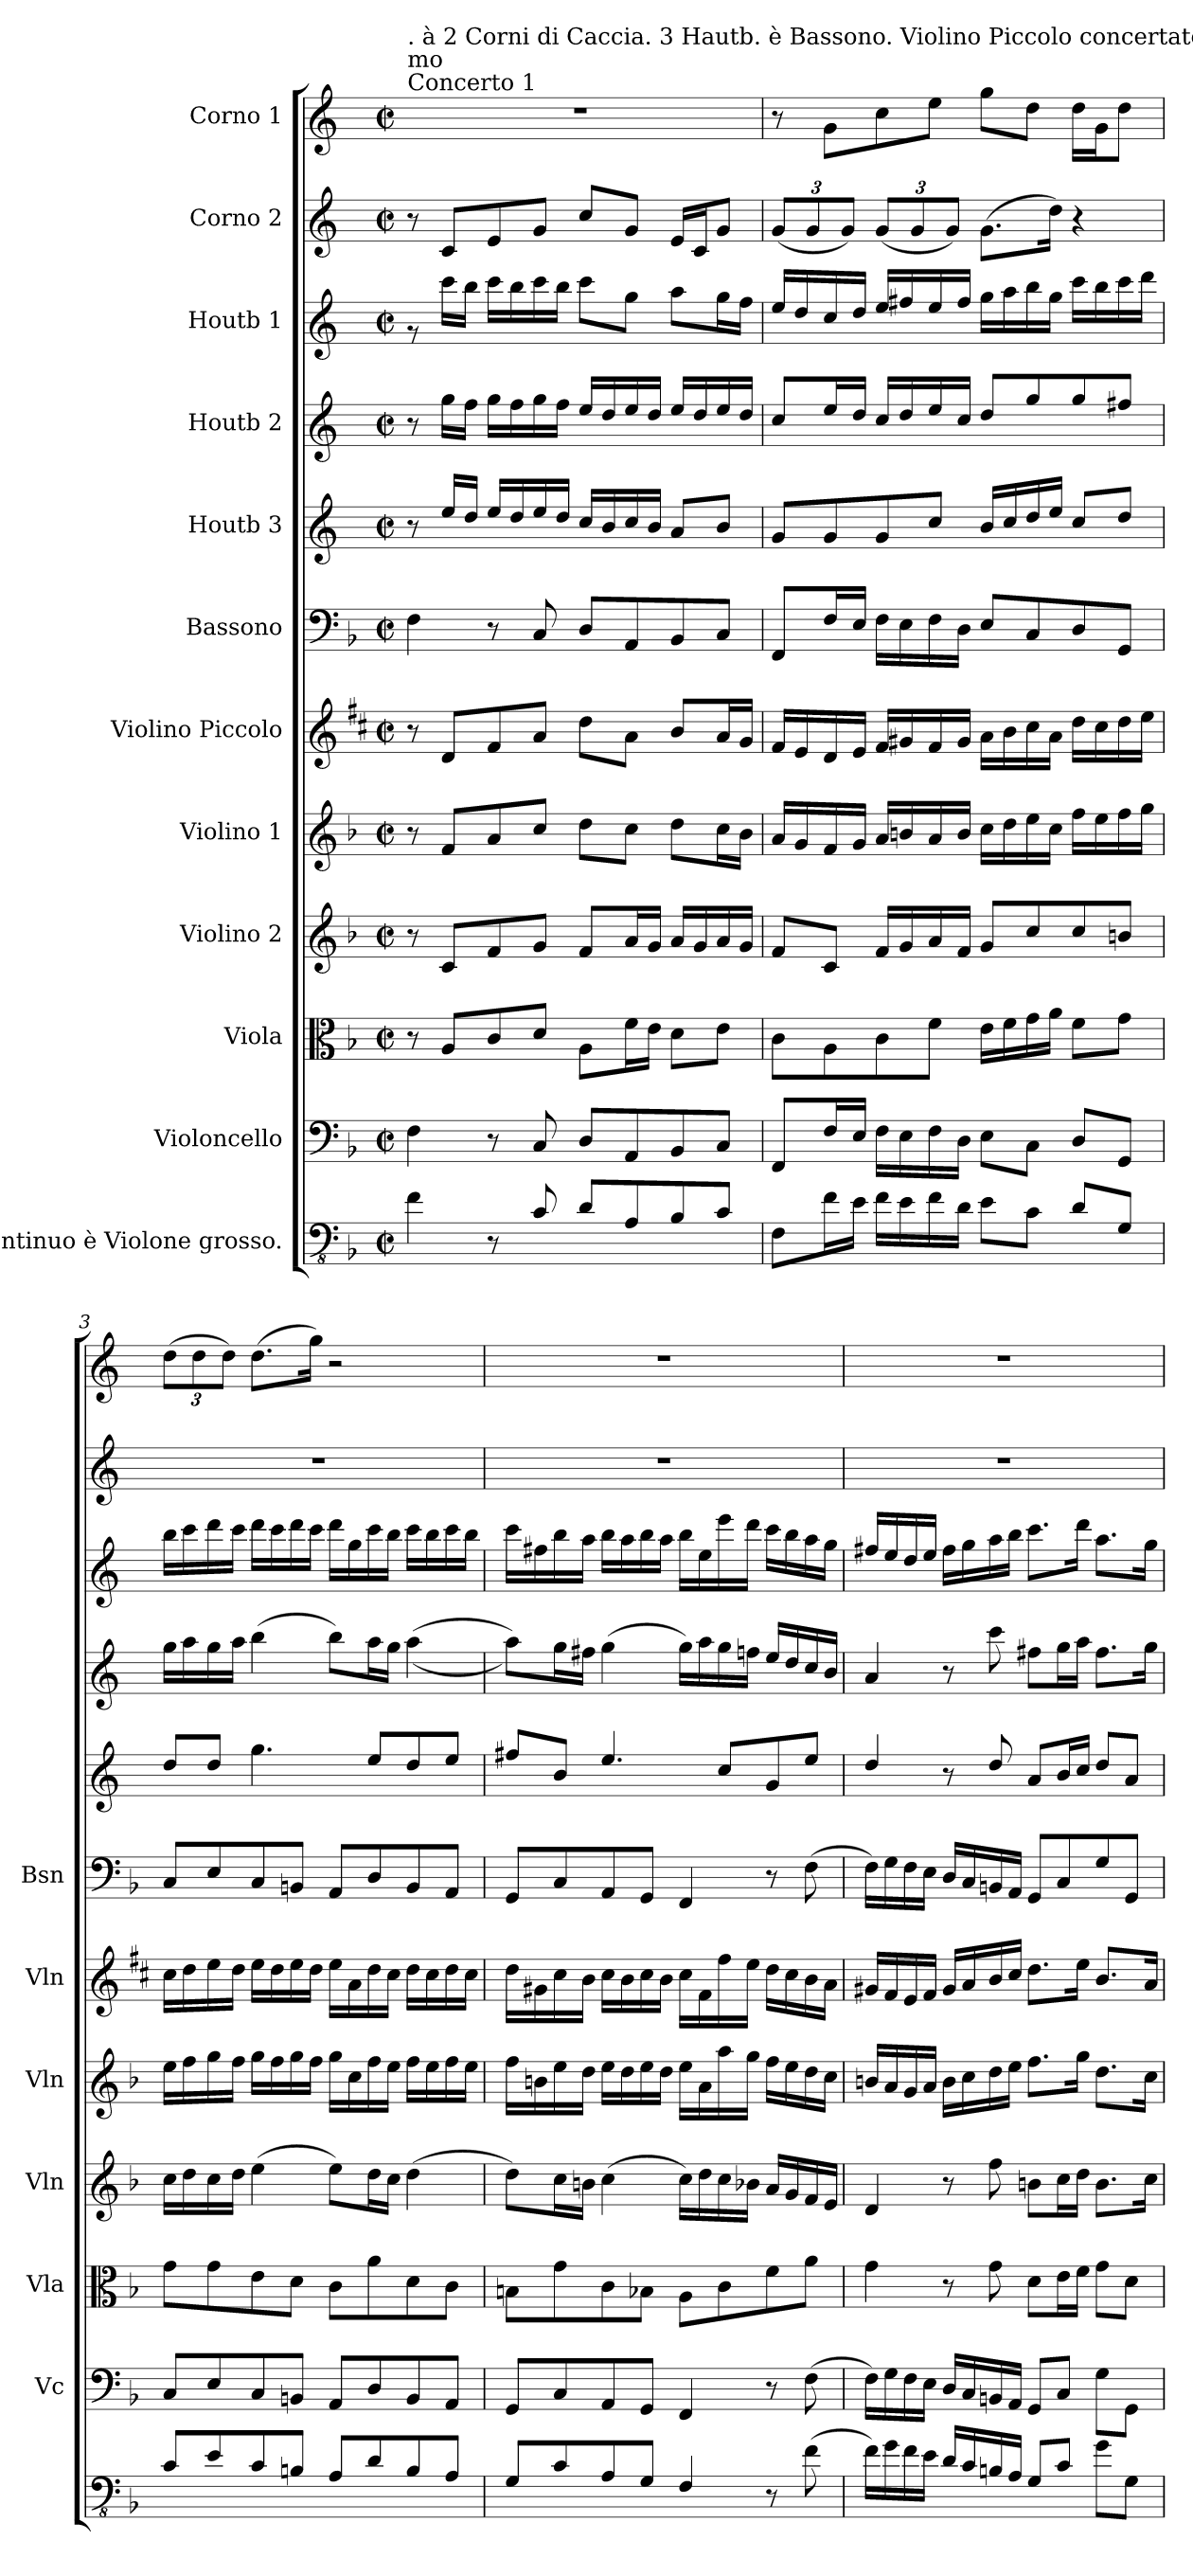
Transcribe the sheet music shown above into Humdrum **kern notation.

**kern	**kern	**kern	**kern	**kern	**kern	**kern	**kern	**kern	**kern	**kern	**kern
*part12	*part11	*part10	*part9	*part8	*part7	*part6	*part5	*part4	*part3	*part2	*part1
*staff12	*staff11	*staff10	*staff9	*staff8	*staff7	*staff6	*staff5	*staff4	*staff3	*staff2	*staff1
*I"Continuo è Violone grosso.	*I"Violoncello	*I"Viola	*I"Violino 2	*I"Violino 1	*I"Violino Piccolo	*I"Bassono	*I"Houtb 3	*I"Houtb 2	*I"Houtb 1	*I"Corno 2	*I"Corno 1
*	*I'Vc	*I'Vla	*I'Vln	*I'Vln	*I'Vln	*I'Bsn	*	*	*	*	*
*clefFv4	*clefF4	*clefC3	*clefG2	*clefG2	*clefG2	*clefF4	*clefG2	*clefG2	*clefG2	*clefG2	*clefG2
*ITrd7c12	*	*	*	*	*ITrd-2c-3	*	*ITrd4c7	*ITrd4c7	*ITrd4c7	*ITrd4c7	*ITrd4c7
*k[b-]	*k[b-]	*k[b-]	*k[b-]	*k[b-]	*k[b-]	*k[b-]	*k[b-]	*k[b-]	*k[b-]	*k[b-]	*k[b-]
*M2/2	*M2/2	*M2/2	*M2/2	*M2/2	*M2/2	*M2/2	*M2/2	*M2/2	*M2/2	*M2/2	*M2/2
*met(c|)	*met(c|)	*met(c|)	*met(c|)	*met(c|)	*met(c|)	*met(c|)	*met(c|)	*met(c|)	*met(c|)	*met(c|)	*met(c|)
=1	=1	=1	=1	=1	=1	=1	=1	=1	=1	=1	=1
!	!	!	!	!	!	!	!	!	!	!	!LO:TX:a:t=Concerto 1
!	!	!	!	!	!	!	!	!	!	!	!LO:TX:a:t=mo
!	!	!	!	!	!	!	!	!	!	!	!LO:TX:a:t=. à 2 Corni di Caccia. 3 Hautb. è Bassono. Violino Piccolo concertato. 2 Violini, una Viola è Violoncello, col Basso Continuo.
4FF\	4F\	8r	8r	8r	8r	4F\	8r	8r	8rg	8r	1r
.	.	8A/L	8c/L	8f/L	8f/L	.	16a/LL	16cc\LL	16ff\LL	8F/L	.
.	.	.	.	.	.	.	16g/JJ	16b-\JJ	16ee\JJ	.	.
8r	8r	8c/	8f/	8a/	8a/	8r	16a/LL	16cc\LL	16ff\LL	8A/	.
.	.	.	.	.	.	.	16g/	16b-\	16ee\	.	.
8CC/	8C/	8d/J	8g/J	8cc/J	8cc/J	8C/	16a/	16cc\	16ff\	8c/J	.
.	.	.	.	.	.	.	16g/JJ	16b-\JJ	16ee\JJ	.	.
8DD/L	8D/L	8A\L	8f/L	8dd\L	8ff\L	8D/L	16f/LL	16a/LL	8ff\L	8f/L	.
.	.	.	.	.	.	.	16e/	16g/	.	.	.
8AAA/	8AA/	16f\L	16a/L	8cc\J	8cc\J	8AA/	16f/	16a/	8cc\J	8c/J	.
.	.	16e\JJ	16g/JJ	.	.	.	16e/JJ	16g/JJ	.	.	.
8BBB-/	8BB-/	8d\L	16a/LL	8dd\L	8dd/L	8BB-/	8d/L	16a/LL	8dd\L	16A/LL	.
.	.	.	16g/	.	.	.	.	16g/	.	16F/J	.
8CC/J	8C/J	8e\J	16a/	16cc\L	16cc/L	8C/J	8e/J	16a/	16cc\L	8c/J	.
.	.	.	16g/JJ	16b-\JJ	16b-/JJ	.	.	16g/JJ	16b-\JJ	.	.
=2	=2	=2	=2	=2	=2	=2	=2	=2	=2	=2	=2
*	*	*	*	*	*	*	*	*	*	*Xbrackettup	*
8FFF/L	8FF/L	8c\L	8f/L	16a/LL	16a/LL	8FF/L	8c/L	8f/L	16a/LL	(12c/L	8r
.	.	.	.	16g/	16g/	.	.	.	16g/	.	.
.	.	.	.	.	.	.	.	.	.	12c/	.
16FF\L	16F/L	8A\	8c/J	16f/	16f/	16F/L	8c/	16a/L	16f/	.	8c\L
.	.	.	.	.	.	.	.	.	.	12c/J)	.
16EE\JJ	16E/JJ	.	.	16g/JJ	16g/JJ	16E/JJ	.	16g/JJ	16g/JJ	.	.
16FF\LL	16F\LL	8c\	16f/LL	16a/LL	16a/LL	16F\LL	8c/	16f/LL	16a/LL	(12c/L	8f\
16EE\	16E\	.	16g/	16bn/	16bn/	16E\	.	16g/	16bn/	.	.
.	.	.	.	.	.	.	.	.	.	12c/	.
16FF\	16F\	8f\J	16a/	16a/	16a/	16F\	8f/J	16a/	16a/	.	8a\J
.	.	.	.	.	.	.	.	.	.	12c/J)	.
16DD\JJ	16D\JJ	.	16f/JJ	16b/JJ	16b/JJ	16D\JJ	.	16f/JJ	16b/JJ	.	.
8EE\L	8E\L	16e\LL	8g/L	16cc\LL	16cc\LL	8E/L	16e/LL	8g/L	16cc\LL	(8.c\L	8cc\L
.	.	16f\	.	16dd\	16dd\	.	16f/	.	16dd\	.	.
8CC\J	8C\J	16g\	8cc/	16ee\	16ee\	8C/	16g/	8cc/	16ee\	.	8g\J
.	.	16a\JJ	.	16cc\JJ	16cc\JJ	.	16a/JJ	.	16cc\JJ	16g\Jk)	.
8DD/L	8D/L	8f\L	8cc/	16ff\LL	16ff\LL	8D/	8f/L	8cc/	16ff\LL	4r	16g\LL
.	.	.	.	16ee\	16ee\	.	.	.	16ee\	.	16c\J
8GGG/J	8GG/J	8g\J	8bn/J	16ff\	16ff\	8GG/J	8g/J	8bn/J	16ff\	.	8g\J
.	.	.	.	16gg\JJ	16gg\JJ	.	.	.	16gg\JJ	.	.
=3	=3	=3	=3	=3	=3	=3	=3	=3	=3	=3	=3
*	*	*	*	*	*	*	*	*	*	*	*Xbrackettup
8CC/L	8C/L	8g\L	16cc\LL	16ee\LL	16ee\LL	8C/L	8g/L	16cc\LL	16ee\LL	1r	(12g\L
.	.	.	16dd\	16ff\	16ff\	.	.	16dd\	16ff\	.	.
.	.	.	.	.	.	.	.	.	.	.	12g\
8EE/	8E/	8g\	16cc\	16gg\	16gg\	8E/	8g/J	16cc\	16gg\	.	.
.	.	.	.	.	.	.	.	.	.	.	12g\J)
.	.	.	16dd\JJ	16ff\JJ	16ff\JJ	.	.	16dd\JJ	16ff\JJ	.	.
8CC/	8C/	8e\	(4ee\	16gg\LL	16gg\LL	8C/	4.cc\	(4ee\	16gg\LL	.	(8.g\L
.	.	.	.	16ff\	16ff\	.	.	.	16ff\	.	.
8BBBn/J	8BBn/J	8d\J	.	16gg\	16gg\	8BBn/J	.	.	16gg\	.	.
.	.	.	.	16ff\JJ	16ff\JJ	.	.	.	16ff\JJ	.	16cc\Jk)
8AAA/L	8AA/L	8c\L	8ee\L)	16gg\LL	16gg\LL	8AA/L	.	8ee\L)	16gg\LL	.	2r
.	.	.	.	16cc\	16cc\	.	.	.	16cc\	.	.
8DD/	8D/	8a\	16dd\L	16ff\	16ff\	8D/	8a/L	16dd\L	16ff\	.	.
.	.	.	16cc\JJ	16ee\JJ	16ee\JJ	.	.	16cc\JJ	16ee\JJ	.	.
8BBB/	8BB/	8d\	(4dd\	16ff\LL	16ff\LL	8BB/	8g/	((4dd\	16ff\LL	.	.
.	.	.	.	16ee\	16ee\	.	.	.	16ee\	.	.
8AAA/J	8AA/J	8c\J	.	16ff\	16ff\	8AA/J	8a/J	.	16ff\	.	.
.	.	.	.	16ee\JJ	16ee\JJ	.	.	.	16ee\JJ	.	.
=4	=4	=4	=4	=4	=4	=4	=4	=4	=4	=4	=4
8GGG/L	8GG/L	8Bn\L	8dd\L)	16ff\LL	16ff\LL	8GG/L	8bn/L	8dd\L))	16ff\LL	1r	1r
.	.	.	.	16bn\	16bn\	.	.	.	16bn\	.	.
8CC/	8C/	8g\	16cc\L	16ee\	16ee\	8C/	8e/J	16cc\L	16ee\	.	.
.	.	.	16bn\JJ	16dd\JJ	16dd\JJ	.	.	16bn\JJ	16dd\JJ	.	.
8AAA/	8AA/	8c\	(4cc\	16ee\LL	16ee\LL	8AA/	4.a/	(4cc\	16ee\LL	.	.
.	.	.	.	16dd\	16dd\	.	.	.	16dd\	.	.
8GGG/J	8GG/J	8B-X\J	.	16ee\	16ee\	8GG/J	.	.	16ee\	.	.
.	.	.	.	16dd\JJ	16dd\JJ	.	.	.	16dd\JJ	.	.
4FFF/	4FF/	8A\L	16cc\LL)	16ee\LL	16ee\LL	4FF/	.	16cc\LL)	16ee\LL	.	.
.	.	.	16dd\	16a\	16a\	.	.	16dd\	16a\	.	.
.	.	8c\	16cc\	16aa\	16aa\	.	8f/L	16cc\	16aa\	.	.
.	.	.	16b-X\JJ	16gg\JJ	16gg\JJ	.	.	16b-X\JJ	16gg\JJ	.	.
8r	8r	8f\	16a/LL	16ff\LL	16ff\LL	8r	8c/	16a/LL	16ff\LL	.	.
.	.	.	16g/	16ee\	16ee\	.	.	16g/	16ee\	.	.
(8FF\	(8F\	8a\J	16f/	16dd\	16dd\	(8F\	8a/J	16f/	16dd\	.	.
.	.	.	16e/JJ	16cc\JJ	16cc\JJ	.	.	16e/JJ	16cc\JJ	.	.
=5	=5	=5	=5	=5	=5	=5	=5	=5	=5	=5	=5
16FF\LL)	16F\LL)	4g\	4d/	16bn/LL	16bn/LL	16F\LL)	4g/	4d/	16bn/LL	1r	1r
16GG\	16G\	.	.	16a/	16a/	16G\	.	.	16a/	.	.
16FF\	16F\	.	.	16g/	16g/	16F\	.	.	16g/	.	.
16EE\JJ	16E\JJ	.	.	16a/JJ	16a/JJ	16E\JJ	.	.	16a/JJ	.	.
16DD/LL	16D/LL	8r	8r	16b\LL	16b/LL	16D/LL	8r	8r	16b\LL	.	.
16CC/	16C/	.	.	16cc\	16cc/	16C/	.	.	16cc\	.	.
16BBBn/	16BBn/	8g\	8ff\	16dd\	16dd/	16BBn/	8g/	8ff\	16dd\	.	.
16AAA/JJ	16AA/JJ	.	.	16ee\JJ	16ee/JJ	16AA/JJ	.	.	16ee\JJ	.	.
8GGG/L	8GG/L	8d\L	8bn\L	8.ff\L	8.ff\L	8GG/L	8d/L	8bn\L	8.ff\L	.	.
8CC/J	8C/J	16e\L	16cc\L	.	.	8C/	16e/L	16cc\L	.	.	.
.	.	16f\JJ	16dd\JJ	16gg\Jk	16gg\Jk	.	16f/JJ	16dd\JJ	16gg\Jk	.	.
8GG\L	8G\L	8g\L	8.b\L	8.dd\L	8.dd/L	8G/	8g/L	8.b\L	8.dd\L	.	.
8GGG\J	8GG\J	8d\J	.	.	.	8GG/J	8d/J	.	.	.	.
.	.	.	16cc\Jk	16cc\Jk	16cc/Jk	.	.	16cc\Jk	16cc\Jk	.	.
=	=	=	=	=	=	=	=	=	=	=	=
*-	*-	*-	*-	*-	*-	*-	*-	*-	*-	*-	*-
